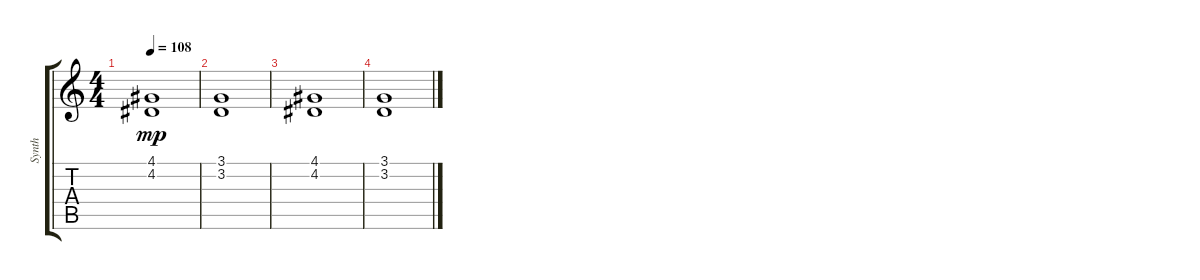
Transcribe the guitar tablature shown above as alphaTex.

\track ("Synth" "Synth") {instrument synthvoice}
\staff {score tabs}
\tuning (E4 B3 G3 D3 A2 E2) {hide}
\ts (4 4)
\tempo 108
\clef g2
\ks c
(4.1 4.2).1{dy mp} |
(3.1 3.2).1 |
(4.1 4.2).1 |
(3.1 3.2).1
